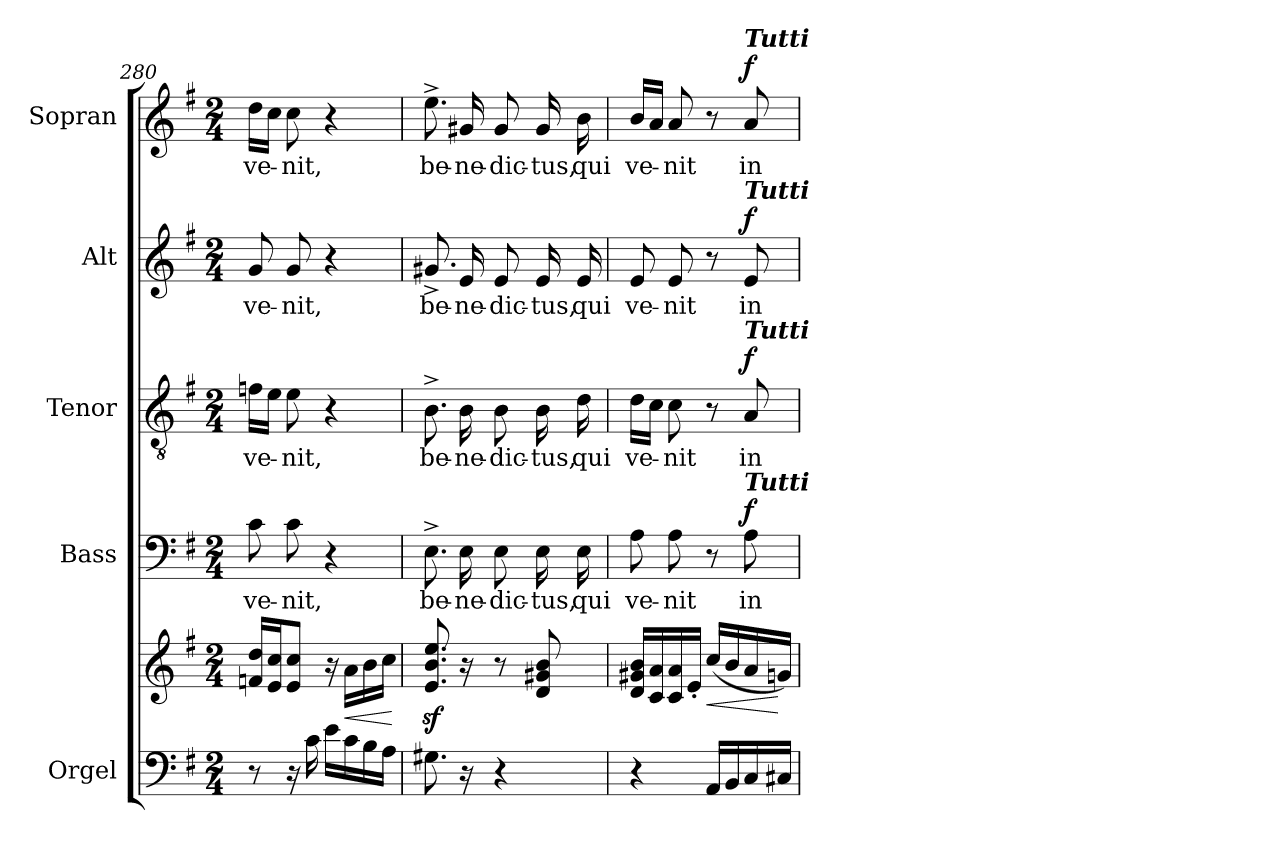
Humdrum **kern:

**kern	**kern	**dynam	**kern	**text	**dynam	**kern	**text	**dynam	**kern	**text	**dynam	**kern	**text	**dynam
*part5	*part5	*part5	*part4	*part4	*part4	*part3	*part3	*part3	*part2	*part2	*part2	*part1	*part1	*part1
*staff6	*staff5	*staff5/6	*staff4	*staff4	*staff4	*staff3	*staff3	*staff3	*staff2	*staff2	*staff2	*staff1	*staff1	*staff1
*I"Orgel	*	*	*I"Bass	*	*	*I"Tenor	*	*	*I"Alt	*	*	*I"Sopran	*	*
*I'Org.	*	*	*I'B.	*	*	*I'T.	*	*	*I'A.	*	*	*I'S.	*	*
*clefF4	*clefG2	*	*clefF4	*	*	*clefGv2	*	*	*clefG2	*	*	*clefG2	*	*
*k[f#]	*k[f#]	*	*k[f#]	*	*	*k[f#]	*	*	*k[f#]	*	*	*k[f#]	*	*
*G:	*G:	*	*G:	*	*	*G:	*	*	*G:	*	*	*G:	*	*
*M2/4	*M2/4	*	*M2/4	*	*	*M2/4	*	*	*M2/4	*	*	*M2/4	*	*
=280	=280	=280	=280	=280	=280	=280	=280	=280	=280	=280	=280	=280	=280	=280
!	!	!	!	!LO:LY:b	!	!	!LO:LY:b	!	!	!LO:LY:b	!	!	!LO:LY:b	!
8r	16fn/ 16dd/LL	.	8c\	ve-	.	16fn\LL	ve-	.	8g/	ve-	.	16dd\LL	ve-	.
.	16e/ 16cc/J	.	.	.	.	16e\JJ	.	.	.	.	.	16cc\JJ	.	.
!	!	!	!	!LO:LY:b	!	!	!LO:LY:b	!	!	!LO:LY:b	!	!	!LO:LY:b	!
16r	8e/ 8cc/J	.	8c\	-nit,	.	8e\	-nit,	.	8g/	-nit,	.	8cc\	-nit,	.
16c\	.	.	.	.	.	.	.	.	.	.	.	.	.	.
16e\LL	16r	.	4r	.	.	4r	.	.	4r	.	.	4r	.	.
!	!	!LO:HP:b	!	!	!	!	!	!	!	!	!	!	!	!
16c\	16a\LL	<	.	.	.	.	.	.	.	.	.	.	.	.
16B\	16b\	.	.	.	.	.	.	.	.	.	.	.	.	.
16A\JJ	16cc\JJ	.	.	.	.	.	.	.	.	.	.	.	.	.
.	.	[	.	.	.	.	.	.	.	.	.	.	.	.
=281	=281	=281	=281	=281	=281	=281	=281	=281	=281	=281	=281	=281	=281	=281
!	!	!	!	!LO:LY:b	!	!	!LO:LY:b	!	!	!LO:LY:b	!	!	!LO:LY:b	!
8.G#X\	8.e/z< 8.b/z< 8.ee/z<	.	8.E^>\	be-	.	8.B^>\	be-	.	8.g#X^>/	be-	.	8.ee^>\	be-	.
!	!	!	!	!LO:LY:b	!	!	!LO:LY:b	!	!	!LO:LY:b	!	!	!LO:LY:b	!
16r	16r	.	16E\	-ne-	.	16B\	-ne-	.	16e/	-ne-	.	16g#X/	-ne-	.
!	!	!	!	!LO:LY:b	!	!	!LO:LY:b	!	!	!LO:LY:b	!	!	!LO:LY:b	!
4r	8r	.	8E\	-dic-	.	8B\	-dic-	.	8e/	-dic-	.	8g#/	-dic-	.
!	!	!	!	!LO:LY:b	!	!	!LO:LY:b	!	!	!LO:LY:b	!	!	!LO:LY:b	!
.	8d/ 8g#X/ 8b/	.	16E\	-tus,	.	16B\	-tus,	.	16e/	-tus,	.	16g#/	-tus,	.
!	!	!	!	!LO:LY:b	!	!	!LO:LY:b	!	!	!LO:LY:b	!	!	!LO:LY:b	!
.	.	.	16E\	qui	.	16d\	qui	.	16e/	qui	.	16b\	qui	.
=282	=282	=282	=282	=282	=282	=282	=282	=282	=282	=282	=282	=282	=282	=282
!	!	!	!	!LO:LY:b	!	!	!LO:LY:b	!	!	!LO:LY:b	!	!	!LO:LY:b	!
4r	16d/ 16g#X/ 16b/LL	.	8A\	ve-	.	16d\LL	ve-	.	8e/	ve-	.	16b/LL	ve-	.
.	16c/ 16a/	.	.	.	.	16c\JJ	.	.	.	.	.	16a/JJ	.	.
!	!	!	!	!LO:LY:b	!	!	!LO:LY:b	!	!	!LO:LY:b	!	!	!LO:LY:b	!
.	16c/ 16a/	.	8A\	-nit	.	8c\	-nit	.	8e/	-nit	.	8a/	-nit	.
.	16e'</JJ	.	.	.	.	.	.	.	.	.	.	.	.	.
!	!	!LO:HP:b	!	!	!	!	!	!	!	!	!	!	!	!
16AA/LL	(<16cc/LL	<	8r	.	.	8r	.	.	8r	.	.	8r	.	.
16BB/	16b/	.	.	.	.	.	.	.	.	.	.	.	.	.
!	!	!	!	!	!	!	!	!	!	!	!	!LO:TX:a:Bi:t=Tutti	!	!
!	!	!	!	!	!	!	!	!	!LO:TX:a:Bi:t=Tutti	!	!	!	!	!
!	!	!	!	!	!	!LO:TX:a:Bi:t=Tutti	!	!	!	!	!	!	!	!
!	!	!	!LO:TX:a:Bi:t=Tutti	!	!	!	!	!	!	!	!	!	!	!
!	!	!	!	!LO:LY:b	!LO:DY:a	!	!LO:LY:b	!LO:DY:a	!	!LO:LY:b	!LO:DY:a	!	!LO:LY:b	!LO:DY:a
16C/	16a/	.	8A\	in	f	8A/	in	f	8e/	in	f	8a/	in	f
16C#X/JJ	16gn/JJ)	[	.	.	.	.	.	.	.	.	.	.	.	.
=	=	=	=	=	=	=	=	=	=	=	=	=	=	=
*-	*-	*-	*-	*-	*-	*-	*-	*-	*-	*-	*-	*-	*-	*-
